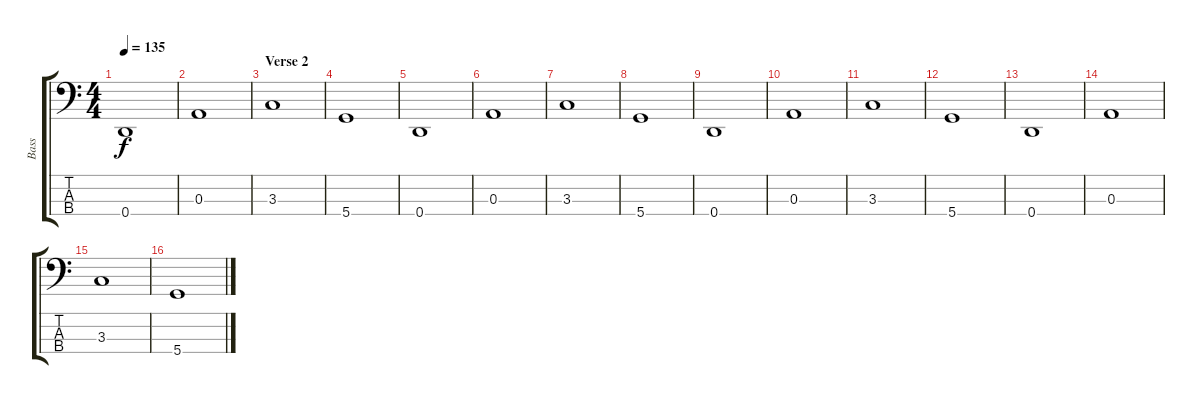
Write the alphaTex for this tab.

\track ("Bass" "Bass") {instrument acousticguitarnylon}
\staff {score tabs}
\tuning (G2 D2 A1 D1) {hide}
\ts (4 4)
\tempo 135
\clef f4
\ks c
0.4.1{dy f} |
0.3.1 |
\section ("" "Verse 2")
3.3.1 |
5.4.1 |
0.4.1 |
0.3.1 |
3.3.1 |
5.4.1 |
0.4.1 |
0.3.1 |
3.3.1 |
5.4.1 |
0.4.1 |
0.3.1 |
3.3.1 |
5.4.1
